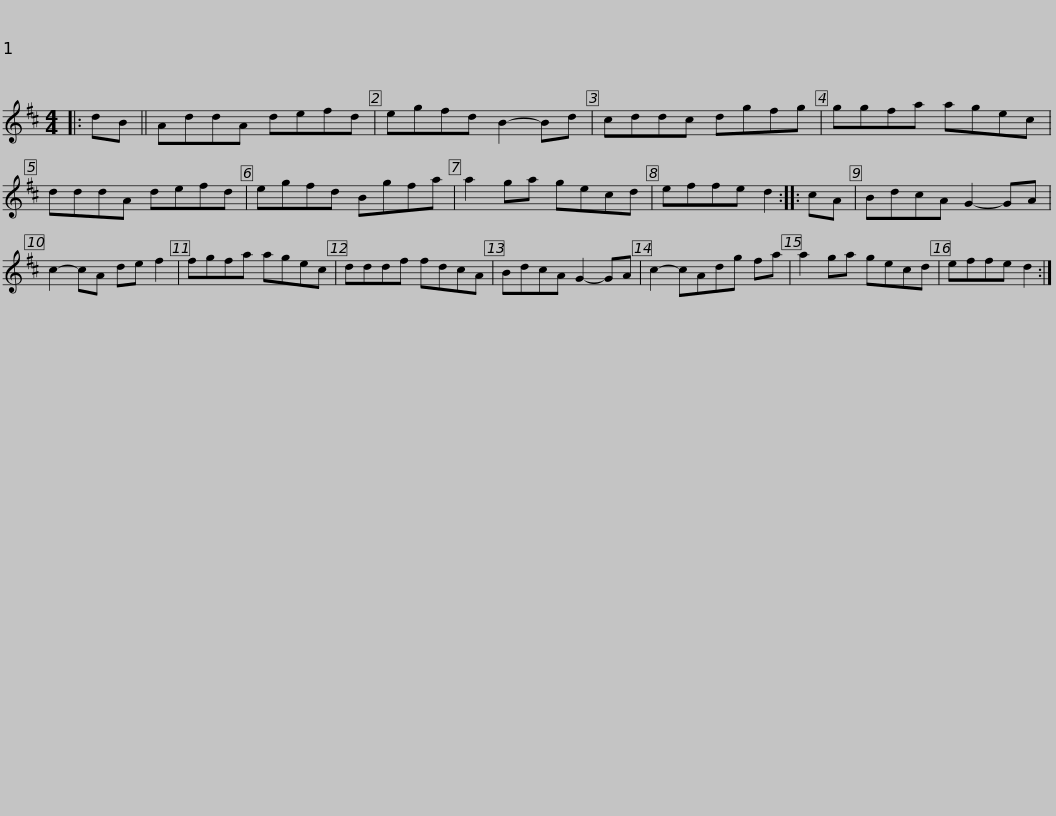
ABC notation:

X:1
L:1/8
M:4/4
I:linebreak $
K:D
V:1 treble
V:1
|: dB || AddA defd | egfd B2- Bd | cddc dgfg | ggfa agec | %5
 dddA defd |$ egfd Bgfa | a2 ga gecd | effe d2 :: cA | %10
 BdcA G2- GA | c2- cA de f2 |$ fgfa agec | dddf fdcA | BdcA G2- GA | %15
 c2- cAdg fa | a2 ga gecd | effe d2 :| %18
